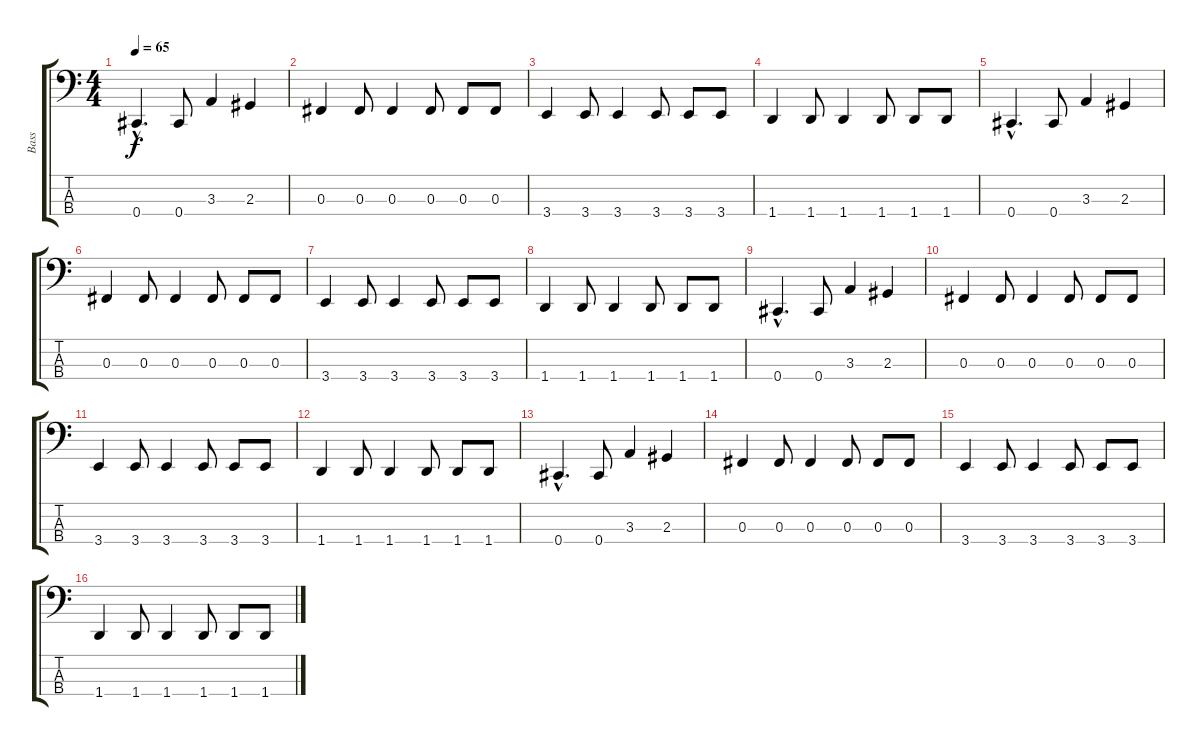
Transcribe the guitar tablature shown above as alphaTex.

\track ("Bass" "Bass") {instrument electricbasspick}
\staff {score tabs}
\tuning (E2 B1 Gb1 Db1) {hide}
\ts (4 4)
\tempo 65
\clef f4
\ks c
0.4{hac}.4{d dy f} 0.4.8 3.3.4 2.3.4 |
0.3.4 0.3.8 0.3.4 0.3.8 0.3.8 0.3.8 |
3.4.4 3.4.8 3.4.4 3.4.8 3.4.8 3.4.8 |
1.4.4 1.4.8 1.4.4 1.4.8 1.4.8 1.4.8 |
0.4{hac}.4{d} 0.4.8 3.3.4 2.3.4 |
0.3.4 0.3.8 0.3.4 0.3.8 0.3.8 0.3.8 |
3.4.4 3.4.8 3.4.4 3.4.8 3.4.8 3.4.8 |
1.4.4 1.4.8 1.4.4 1.4.8 1.4.8 1.4.8 |
0.4{hac}.4{d} 0.4.8 3.3.4 2.3.4 |
0.3.4 0.3.8 0.3.4 0.3.8 0.3.8 0.3.8 |
3.4.4 3.4.8 3.4.4 3.4.8 3.4.8 3.4.8 |
1.4.4 1.4.8 1.4.4 1.4.8 1.4.8 1.4.8 |
0.4{hac}.4{d} 0.4.8 3.3.4 2.3.4 |
0.3.4 0.3.8 0.3.4 0.3.8 0.3.8 0.3.8 |
3.4.4 3.4.8 3.4.4 3.4.8 3.4.8 3.4.8 |
1.4.4 1.4.8 1.4.4 1.4.8 1.4.8 1.4.8
